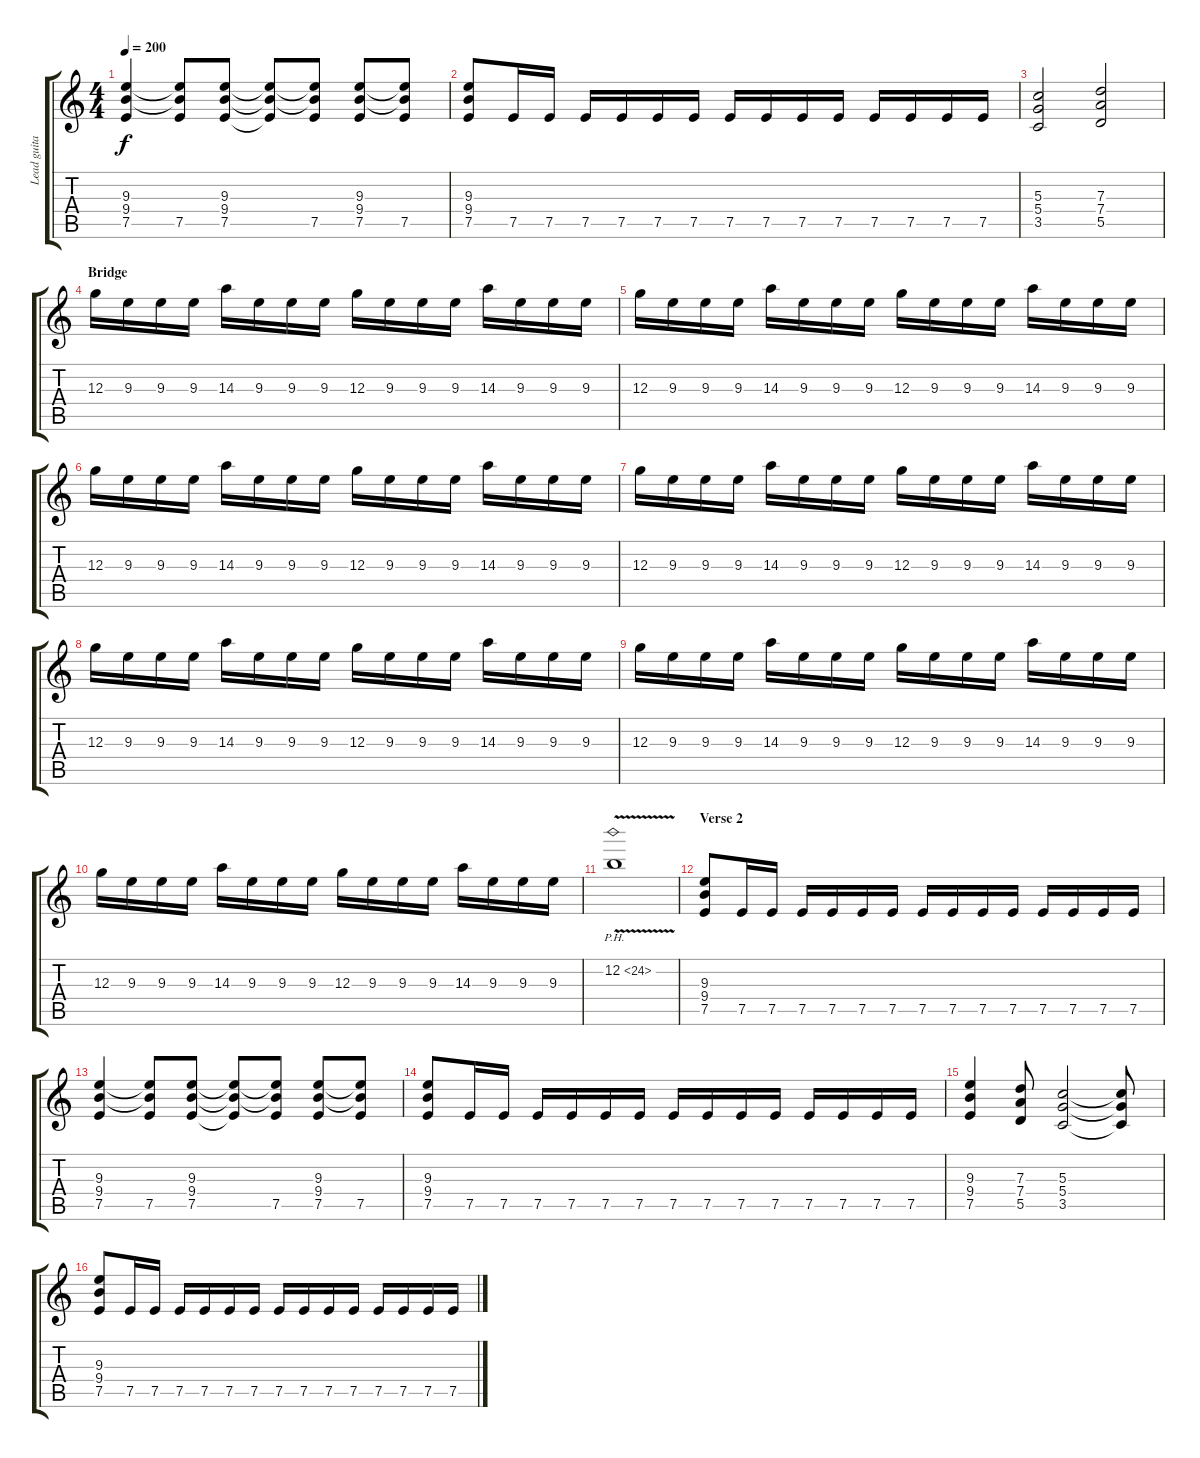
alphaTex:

\track ("Lead guitar (Totman)" "Lead guita") {instrument distortionguitar}
\staff {score tabs}
\tuning (E4 B3 G3 D3 A2 E2) {hide}
\ts (4 4)
\tempo 200
\clef g2
\ks c
(9.3 9.4 7.5).4{dy f} (9.3{t} 9.4{t} 7.5).8 (9.3 9.4 7.5).8 (9.3{t} 9.4{t} 7.5{t}).8 (9.3{t} 9.4{t} 7.5).8 (9.3 9.4 7.5).8 (9.3{t} 9.4{t} 7.5).8 |
(9.3 9.4 7.5).8 7.5.16 7.5.16 7.5.16 7.5.16 7.5.16 7.5.16 7.5.16 7.5.16 7.5.16 7.5.16 7.5.16 7.5.16 7.5.16 7.5.16 |
(5.3 5.4 3.5).2 (7.3 7.4 5.5).2 |
\section ("" "Bridge")
12.3.16{volume 13} 9.3.16 9.3.16 9.3.16 14.3.16 9.3.16 9.3.16 9.3.16 12.3.16 9.3.16 9.3.16 9.3.16 14.3.16 9.3.16 9.3.16 9.3.16 |
12.3.16{volume 9} 9.3.16 9.3.16 9.3.16 14.3.16 9.3.16 9.3.16 9.3.16 12.3.16 9.3.16 9.3.16 9.3.16 14.3.16 9.3.16 9.3.16 9.3.16 |
12.3.16{volume 9} 9.3.16 9.3.16 9.3.16 14.3.16 9.3.16 9.3.16 9.3.16 12.3.16 9.3.16 9.3.16 9.3.16 14.3.16 9.3.16 9.3.16 9.3.16 |
12.3.16{volume 9} 9.3.16 9.3.16 9.3.16 14.3.16 9.3.16 9.3.16 9.3.16 12.3.16 9.3.16 9.3.16 9.3.16 14.3.16 9.3.16 9.3.16 9.3.16 |
12.3.16{volume 9} 9.3.16 9.3.16 9.3.16 14.3.16 9.3.16 9.3.16 9.3.16 12.3.16 9.3.16 9.3.16 9.3.16 14.3.16 9.3.16 9.3.16 9.3.16 |
12.3.16{volume 9} 9.3.16 9.3.16 9.3.16 14.3.16 9.3.16 9.3.16 9.3.16 12.3.16 9.3.16 9.3.16 9.3.16 14.3.16 9.3.16 9.3.16 9.3.16 |
12.3.16{volume 9} 9.3.16 9.3.16 9.3.16 14.3.16 9.3.16 9.3.16 9.3.16 12.3.16 9.3.16 9.3.16 9.3.16 14.3.16 9.3.16 9.3.16 9.3.16 |
12.2{ph 12 v}.1 |
\section ("" "Verse 2")
(9.3 9.4 7.5).8 7.5.16 7.5.16 7.5.16 7.5.16 7.5.16 7.5.16 7.5.16 7.5.16 7.5.16 7.5.16 7.5.16 7.5.16 7.5.16 7.5.16 |
(9.3 9.4 7.5).4 (9.3{t} 9.4{t} 7.5).8 (9.3 9.4 7.5).8 (9.3{t} 9.4{t} 7.5{t}).8 (9.3{t} 9.4{t} 7.5).8 (9.3 9.4 7.5).8 (9.3{t} 9.4{t} 7.5).8 |
(9.3 9.4 7.5).8 7.5.16 7.5.16 7.5.16 7.5.16 7.5.16 7.5.16 7.5.16 7.5.16 7.5.16 7.5.16 7.5.16 7.5.16 7.5.16 7.5.16 |
(9.3 9.4 7.5).4 (7.3 7.4 5.5).8 (5.3 5.4 3.5).2 (5.3{t} 5.4{t} 3.5{t}).8 |
(9.3 9.4 7.5).8 7.5.16 7.5.16 7.5.16 7.5.16 7.5.16 7.5.16 7.5.16 7.5.16 7.5.16 7.5.16 7.5.16 7.5.16 7.5.16 7.5.16
